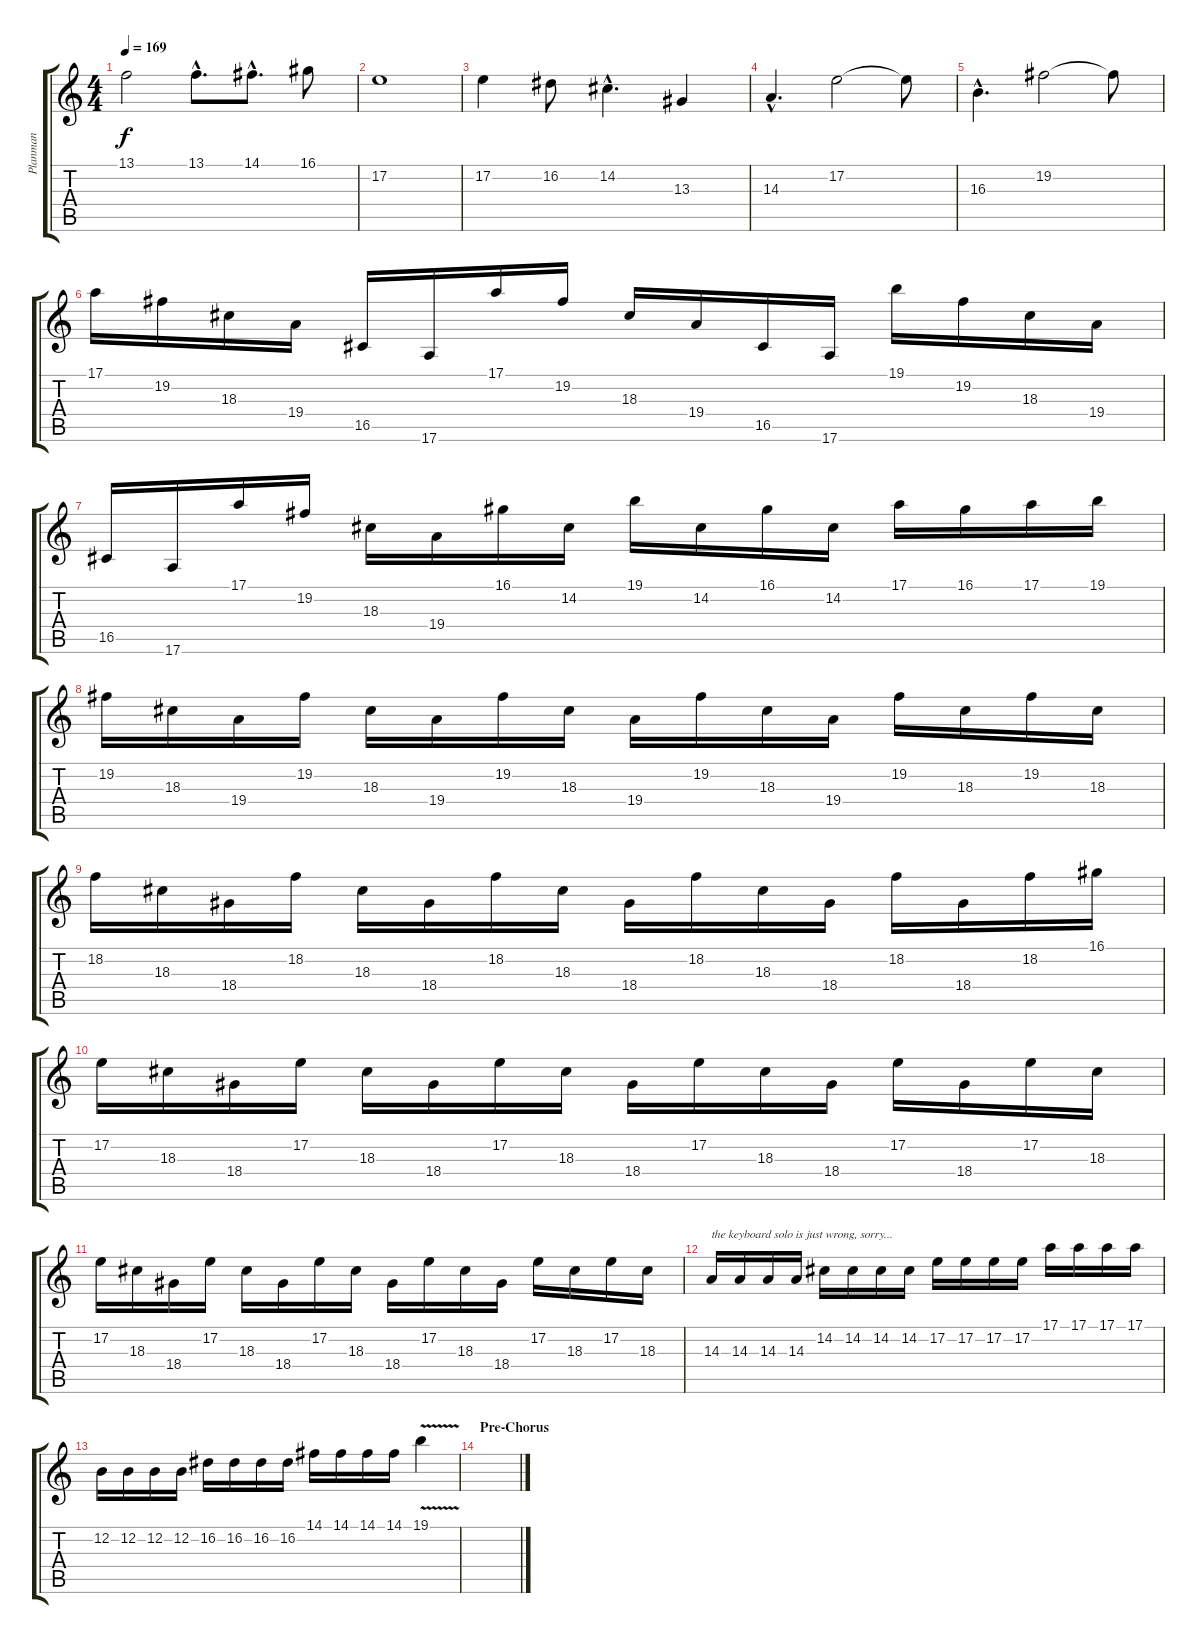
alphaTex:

\track ("Planman" "Planman") {instrument lead2sawtooth}
\staff {score tabs}
\tuning (E4 B3 G3 D3 A2 E2) {hide}
\ts (4 4)
\tempo 169
\clef g2
\ks c
13.1.2{dy f} 13.1{hac}.8{d} 14.1{hac}.8{d} 16.1.8 |
17.2.1 |
17.2.4 16.2.8 14.2{hac}.4{d} 13.3.4 |
14.3{hac}.4{d} 17.2.2 17.2{t}.8 |
16.3{hac}.4{d} 19.2.2 19.2{t}.8 |
17.1.16 19.2.16 18.3.16 19.4.16 16.5.16 17.6.16 17.1.16 19.2.16 18.3.16 19.4.16 16.5.16 17.6.16 19.1.16 19.2.16 18.3.16 19.4.16 |
16.5.16 17.6.16 17.1.16 19.2.16 18.3.16 19.4.16 16.1.16 14.2.16 19.1.16 14.2.16 16.1.16 14.2.16 17.1.16 16.1.16 17.1.16 19.1.16 |
19.2.16 18.3.16 19.4.16 19.2.16 18.3.16 19.4.16 19.2.16 18.3.16 19.4.16 19.2.16 18.3.16 19.4.16 19.2.16 18.3.16 19.2.16 18.3.16 |
18.2.16 18.3.16 18.4.16 18.2.16 18.3.16 18.4.16 18.2.16 18.3.16 18.4.16 18.2.16 18.3.16 18.4.16 18.2.16 18.4.16 18.2.16 16.1.16 |
17.2.16 18.3.16 18.4.16 17.2.16 18.3.16 18.4.16 17.2.16 18.3.16 18.4.16 17.2.16 18.3.16 18.4.16 17.2.16 18.4.16 17.2.16 18.3.16 |
17.2.16 18.3.16 18.4.16 17.2.16 18.3.16 18.4.16 17.2.16 18.3.16 18.4.16 17.2.16 18.3.16 18.4.16 17.2.16 18.3.16 17.2.16 18.3.16 |
14.3.16{txt "the keyboard solo is just wrong, sorry..."} 14.3.16 14.3.16 14.3.16 14.2.16 14.2.16 14.2.16 14.2.16 17.2.16 17.2.16 17.2.16 17.2.16 17.1.16 17.1.16 17.1.16 17.1.16 |
12.2.16 12.2.16 12.2.16 12.2.16 16.2.16 16.2.16 16.2.16 16.2.16 14.1.16 14.1.16 14.1.16 14.1.16 19.1{v}.4 |
\section ("" "Pre-Chorus")
